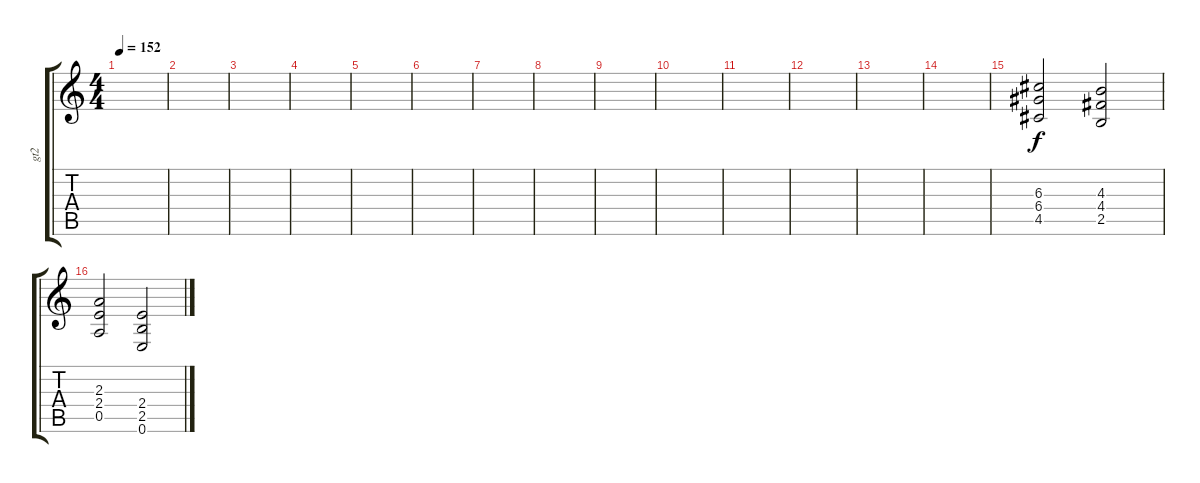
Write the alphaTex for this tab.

\track ("gt2" "gt2") {instrument distortionguitar}
\staff {score tabs}
\tuning (E4 B3 G3 D3 A2 E2) {hide}
\ts (4 4)
\tempo 152
\clef g2
\ks c
|
|
|
|
|
|
|
|
|
|
|
|
|
|
(6.3 6.4 4.5).2 (4.3 4.4 2.5).2 |
(2.3 2.4 0.5).2 (2.4 2.5 0.6).2
